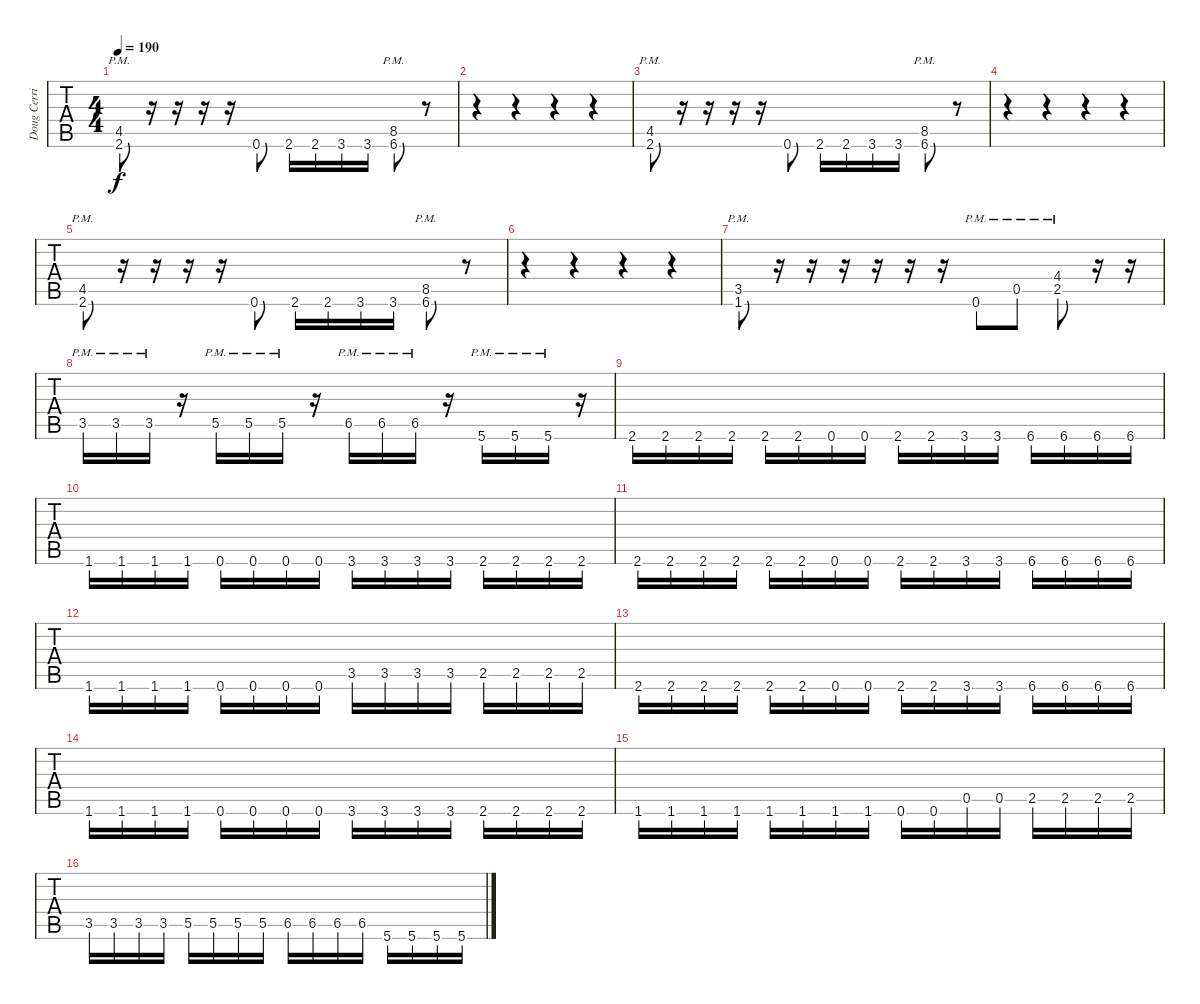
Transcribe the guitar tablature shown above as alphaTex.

\track ("Doug Cerrito" "Doug Cerri") {instrument distortionguitar}
\staff {tabs}
\tuning (C4 G3 Eb3 Bb2 F2 C2) {hide}
\ts (4 4)
\tempo 190
\clef g2
\ks c
(4.5{pm} 2.6{pm}).8{dy f} r.16 r.16 r.16 r.16 0.6.8 2.6.16 2.6.16 3.6.16 3.6.16 (8.5{pm} 6.6{pm}).8 r.8 |
r.4 r.4 r.4 r.4 |
(4.5{pm} 2.6{pm}).8 r.16 r.16 r.16 r.16 0.6.8 2.6.16 2.6.16 3.6.16 3.6.16 (8.5{pm} 6.6{pm}).8 r.8 |
r.4 r.4 r.4 r.4 |
(4.5{pm} 2.6{pm}).8 r.16 r.16 r.16 r.16 0.6.8 2.6.16 2.6.16 3.6.16 3.6.16 (8.5{pm} 6.6{pm}).8 r.8 |
r.4 r.4 r.4 r.4 |
(3.5{pm} 1.6{pm}).8 r.16 r.16 r.16 r.16 r.16 r.16 0.6{pm}.8 0.5{pm}.8 (4.4{pm} 2.5{pm}).8 r.16 r.16 |
3.5{pm}.16 3.5{pm}.16 3.5{pm}.16 r.16 5.5{pm}.16 5.5{pm}.16 5.5{pm}.16 r.16 6.5{pm}.16 6.5{pm}.16 6.5{pm}.16 r.16 5.6{pm}.16 5.6{pm}.16 5.6{pm}.16 r.16 |
2.6.16 2.6.16 2.6.16 2.6.16 2.6.16 2.6.16 0.6.16 0.6.16 2.6.16 2.6.16 3.6.16 3.6.16 6.6.16 6.6.16 6.6.16 6.6.16 |
1.6.16 1.6.16 1.6.16 1.6.16 0.6.16 0.6.16 0.6.16 0.6.16 3.6.16 3.6.16 3.6.16 3.6.16 2.6.16 2.6.16 2.6.16 2.6.16 |
2.6.16 2.6.16 2.6.16 2.6.16 2.6.16 2.6.16 0.6.16 0.6.16 2.6.16 2.6.16 3.6.16 3.6.16 6.6.16 6.6.16 6.6.16 6.6.16 |
1.6.16 1.6.16 1.6.16 1.6.16 0.6.16 0.6.16 0.6.16 0.6.16 3.5.16 3.5.16 3.5.16 3.5.16 2.5.16 2.5.16 2.5.16 2.5.16 |
2.6.16 2.6.16 2.6.16 2.6.16 2.6.16 2.6.16 0.6.16 0.6.16 2.6.16 2.6.16 3.6.16 3.6.16 6.6.16 6.6.16 6.6.16 6.6.16 |
1.6.16 1.6.16 1.6.16 1.6.16 0.6.16 0.6.16 0.6.16 0.6.16 3.6.16 3.6.16 3.6.16 3.6.16 2.6.16 2.6.16 2.6.16 2.6.16 |
1.6.16 1.6.16 1.6.16 1.6.16 1.6.16 1.6.16 1.6.16 1.6.16 0.6.16 0.6.16 0.5.16 0.5.16 2.5.16 2.5.16 2.5.16 2.5.16 |
3.5.16 3.5.16 3.5.16 3.5.16 5.5.16 5.5.16 5.5.16 5.5.16 6.5.16 6.5.16 6.5.16 6.5.16 5.6.16 5.6.16 5.6.16 5.6.16
